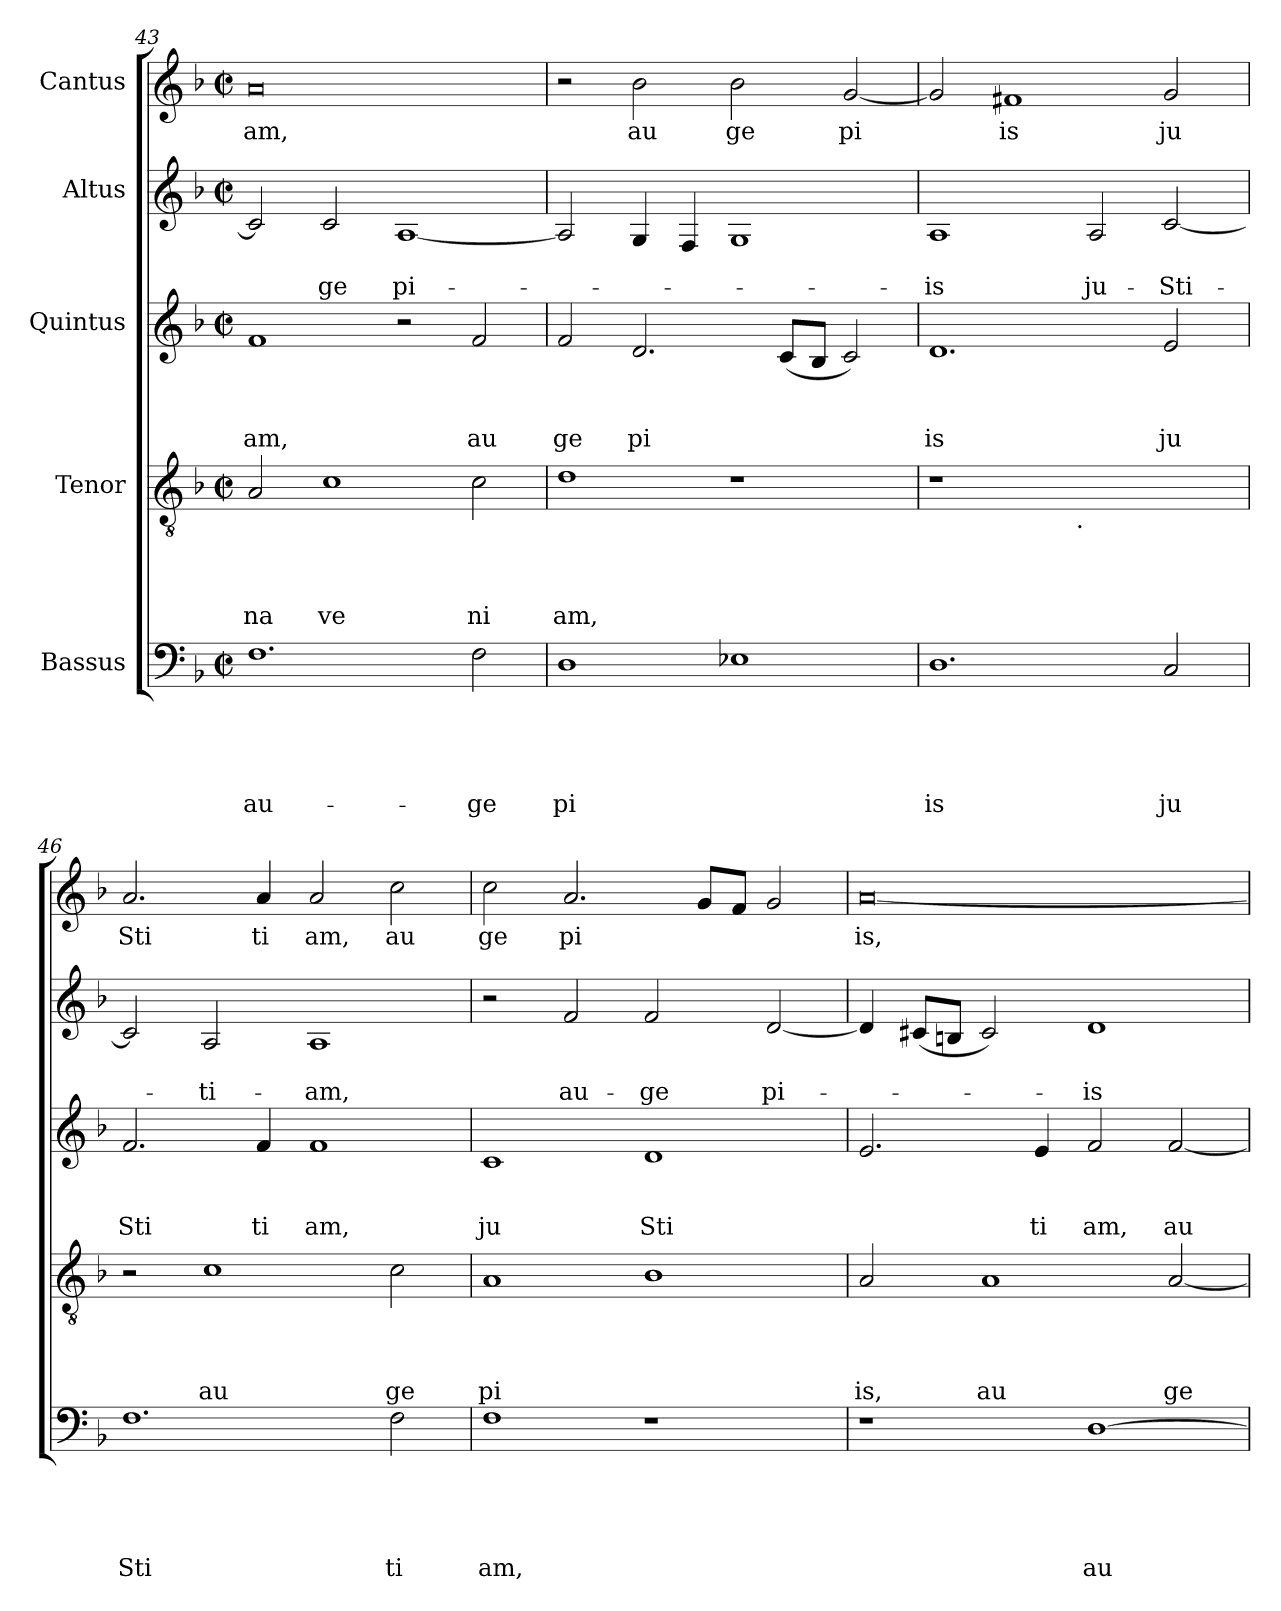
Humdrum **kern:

**kern	**text	**text	**text	**text	**text	**kern	**text	**text	**text	**text	**kern	**text	**text	**text	**kern	**text	**text	**kern	**text
*part5	*part5	*part5	*part5	*part5	*part5	*part4	*part4	*part4	*part4	*part4	*part3	*part3	*part3	*part3	*part2	*part2	*part2	*part1	*part1
*staff5	*staff5	*staff5	*staff5	*staff5	*staff5	*staff4	*staff4	*staff4	*staff4	*staff4	*staff3	*staff3	*staff3	*staff3	*staff2	*staff2	*staff2	*staff1	*staff1
*I"Bassus	*	*	*	*	*	*I"Tenor	*	*	*	*	*I"Quintus	*	*	*	*I"Altus	*	*	*I"Cantus	*
*clefF4	*	*	*	*	*	*clefGv2	*	*	*	*	*clefG2	*	*	*	*clefG2	*	*	*clefG2	*
*k[b-]	*	*	*	*	*	*k[b-]	*	*	*	*	*k[b-]	*	*	*	*k[b-]	*	*	*k[b-]	*
*F:	*	*	*	*	*	*F:	*	*	*	*	*F:	*	*	*	*F:	*	*	*F:	*
*M2/2	*	*	*	*	*	*M2/2	*	*	*	*	*M2/2	*	*	*	*M2/2	*	*	*M2/2	*
*met(c|)	*	*	*	*	*	*met(c|)	*	*	*	*	*met(c|)	*	*	*	*met(c|)	*	*	*met(c|)	*
=43	=43	=43	=43	=43	=43	=43	=43	=43	=43	=43	=43	=43	=43	=43	=43	=43	=43	=43	=43
!	!	!	!	!	!LO:LY:b	!	!	!	!	!LO:LY:b	!	!	!	!LO:LY:b	!	!	!	!	!LO:LY:b
1.F	.	.	.	.	au-	2A/	.	.	.	na	1f	.	.	am,	2c/]	.	.	0a	am,
!	!	!	!	!	!	!	!	!	!	!LO:LY:b	!	!	!	!	!	!	!LO:LY:b	!	!
.	.	.	.	.	.	1c	.	.	.	ve	.	.	.	.	2c/	.	-ge	.	.
!	!	!	!	!	!	!	!	!	!	!	!	!	!	!	!	!	!LO:LY:b	!	!
.	.	.	.	.	.	.	.	.	.	.	2r	.	.	.	[<1A	.	pi-	.	.
!	!	!	!	!	!LO:LY:b	!	!	!	!	!LO:LY:b	!	!	!	!LO:LY:b	!	!	!	!	!
2F\	.	.	.	.	-ge	2c\	.	.	.	ni	2f/	.	.	au	.	.	.	.	.
!!LO:LB:g=z
=44	=44	=44	=44	=44	=44	=44	=44	=44	=44	=44	=44	=44	=44	=44	=44	=44	=44	=44	=44
!	!	!	!	!	!LO:LY:b	!	!	!	!	!LO:LY:b	!	!	!	!LO:LY:b	!	!	!	!	!
1D	.	.	.	.	pi	1d	.	.	.	am,	2f/	.	.	ge	2A/]	.	.	2r	.
!	!	!	!	!	!	!	!	!	!	!	!	!	!	!LO:LY:b	!	!	!	!	!LO:LY:b
.	.	.	.	.	.	.	.	.	.	.	2.d/	.	.	pi	4G/	.	.	2b-\	au
.	.	.	.	.	.	.	.	.	.	.	.	.	.	.	4F/	.	.	.	.
!	!	!	!	!	!	!	!	!	!	!	!	!	!	!	!	!	!	!	!LO:LY:b
1E-X	.	.	.	.	.	1r	.	.	.	.	.	.	.	.	1G	.	.	2b-\	ge
.	.	.	.	.	.	.	.	.	.	.	(<8c/L	.	.	.	.	.	.	.	.
.	.	.	.	.	.	.	.	.	.	.	8B-/J	.	.	.	.	.	.	.	.
!	!	!	!	!	!	!	!	!	!	!	!	!	!	!	!	!	!	!	!LO:LY:b
.	.	.	.	.	.	.	.	.	.	.	2c/)	.	.	.	.	.	.	[<2g/	pi
=45	=45	=45	=45	=45	=45	=45	=45	=45	=45	=45	=45	=45	=45	=45	=45	=45	=45	=45	=45
!	!	!	!	!	!LO:LY:b	!	!	!	!	!	!	!	!	!LO:LY:b	!	!	!LO:LY:b	!	!
*	*	*	*	*	*	*^	*	*	*	*	*	*	*	*	*	*	*	*	*
1.D	.	.	.	.	is	1r	2ryy	.	.	.	.	1.d	.	.	is	1A	.	-is	2g/]	.
!	!	!	!	!	!	!	!	!	!	!	!	!	!	!	!	!	!	!	!	!LO:LY:b
.	.	.	.	.	.	.	4...ryy	.	.	.	.	.	.	.	.	.	.	.	1f#X	is
!	!	!	!	!	!	!	!LO:TX:b:t=.	!	!	!	!	!	!	!	!	!	!	!	!	!
.	.	.	.	.	.	.	1ryy	.	.	.	.	.	.	.	.	.	.	.	.	.
!	!	!	!	!	!	!	!	!	!	!	!	!	!	!	!	!	!	!LO:LY:b	!	!
.	.	.	.	.	.	1ryy	.	.	.	.	.	.	.	.	.	2A/	.	ju-	.	.
!	!	!	!	!	!LO:LY:b	!	!	!	!	!	!	!	!	!	!LO:LY:b	!	!	!LO:LY:b	!	!LO:LY:b
2C/	.	.	.	.	ju	.	.	.	.	.	.	2e/	.	.	ju	[<2c/	.	-Sti-	2g/	ju
.	.	.	.	.	.	.	32ryy	.	.	.	.	.	.	.	.	.	.	.	.	.
=46	=46	=46	=46	=46	=46	=46	=46	=46	=46	=46	=46	=46	=46	=46	=46	=46	=46	=46	=46	=46
!	!	!	!	!	!LO:LY:b	!	!	!	!	!	!	!	!	!	!LO:LY:b	!	!	!	!	!LO:LY:b
*	*	*	*	*	*	*v	*v	*	*	*	*	*	*	*	*	*	*	*	*	*
1.F	.	.	.	.	Sti	2r	.	.	.	.	2.f/	.	.	Sti	2c/]	.	.	2.a/	Sti
!	!	!	!	!	!	!	!	!	!	!LO:LY:b	!	!	!	!	!	!	!LO:LY:b	!	!
.	.	.	.	.	.	1c	.	.	.	au	.	.	.	.	2A/	.	-ti-	.	.
!	!	!	!	!	!	!	!	!	!	!	!	!	!	!LO:LY:b	!	!	!	!	!LO:LY:b
.	.	.	.	.	.	.	.	.	.	.	4f/	.	.	ti	.	.	.	4a/	ti
!	!	!	!	!	!	!	!	!	!	!	!	!	!	!LO:LY:b	!	!	!LO:LY:b	!	!LO:LY:b
.	.	.	.	.	.	.	.	.	.	.	1f	.	.	am,	1A	.	-am,	2a/	am,
!	!	!	!	!	!LO:LY:b	!	!	!	!	!LO:LY:b	!	!	!	!	!	!	!	!	!LO:LY:b
2F\	.	.	.	.	ti	2c\	.	.	.	ge	.	.	.	.	.	.	.	2cc\	au
=47	=47	=47	=47	=47	=47	=47	=47	=47	=47	=47	=47	=47	=47	=47	=47	=47	=47	=47	=47
!	!	!	!	!	!LO:LY:b	!	!	!	!	!LO:LY:b	!	!	!	!LO:LY:b	!	!	!	!	!LO:LY:b
1F	.	.	.	.	am,	1A	.	.	.	pi	1c	.	.	ju	2r	.	.	2cc\	ge
!	!	!	!	!	!	!	!	!	!	!	!	!	!	!	!	!	!LO:LY:b	!	!LO:LY:b
.	.	.	.	.	.	.	.	.	.	.	.	.	.	.	2f/	.	au-	2.a/	pi
!	!	!	!	!	!	!	!	!	!	!	!	!	!	!LO:LY:b	!	!	!LO:LY:b	!	!
1r	.	.	.	.	.	1B-	.	.	.	.	1d	.	.	Sti	2f/	.	-ge	.	.
.	.	.	.	.	.	.	.	.	.	.	.	.	.	.	.	.	.	8g/L	.
.	.	.	.	.	.	.	.	.	.	.	.	.	.	.	.	.	.	8f/J	.
!	!	!	!	!	!	!	!	!	!	!	!	!	!	!	!	!	!LO:LY:b	!	!
.	.	.	.	.	.	.	.	.	.	.	.	.	.	.	[<2d/	.	pi-	2g/	.
=48	=48	=48	=48	=48	=48	=48	=48	=48	=48	=48	=48	=48	=48	=48	=48	=48	=48	=48	=48
!	!	!	!	!	!	!	!	!	!	!LO:LY:b	!	!	!	!	!	!	!	!	!LO:LY:b
1r	.	.	.	.	.	2A/	.	.	.	is,	2.e/	.	.	.	4d/]	.	.	[>0a	is,
.	.	.	.	.	.	.	.	.	.	.	.	.	.	.	(<8c#/L	.	.	.	.
.	.	.	.	.	.	.	.	.	.	.	.	.	.	.	8B/J	.	.	.	.
!	!	!	!	!	!	!	!	!	!	!LO:LY:b	!	!	!	!	!	!	!	!	!
.	.	.	.	.	.	1A	.	.	.	au	.	.	.	.	2c#/)	.	.	.	.
!	!	!	!	!	!	!	!	!	!	!	!	!	!	!LO:LY:b	!	!	!	!	!
.	.	.	.	.	.	.	.	.	.	.	4e/	.	.	ti	.	.	.	.	.
!	!	!	!	!	!LO:LY:b	!	!	!	!	!	!	!	!	!LO:LY:b	!	!	!LO:LY:b	!	!
[>1D	.	.	.	.	au	.	.	.	.	.	2f/	.	.	am,	1d	.	-is	.	.
!	!	!	!	!	!	!	!	!	!	!LO:LY:b	!	!	!	!LO:LY:b	!	!	!	!	!
.	.	.	.	.	.	[>2A/	.	.	.	ge	[>2f/	.	.	au	.	.	.	.	.
=	=	=	=	=	=	=	=	=	=	=	=	=	=	=	=	=	=	=	=
*-	*-	*-	*-	*-	*-	*-	*-	*-	*-	*-	*-	*-	*-	*-	*-	*-	*-	*-	*-
